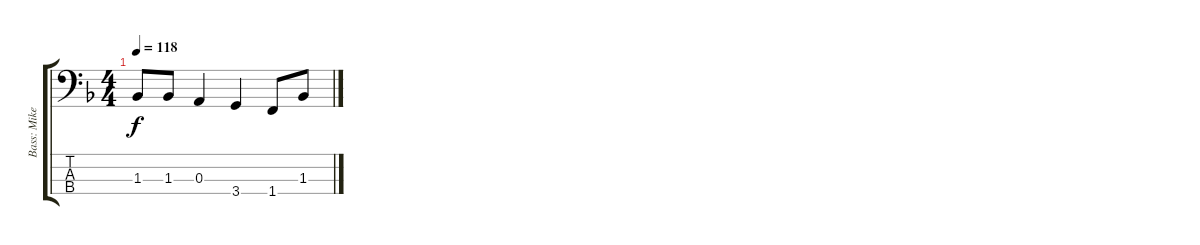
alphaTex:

\track ("Bass: Mike" "Bass: Mike") {instrument electricbassfinger}
\staff {score tabs}
\tuning (G2 D2 A1 E1) {hide}
\ts (4 4)
\tempo 118
\clef f4
\ks f
1.3{t}.8{dy f} 1.3.8{beam merge} 0.3.4 3.4.4 1.4.8 1.3.8
